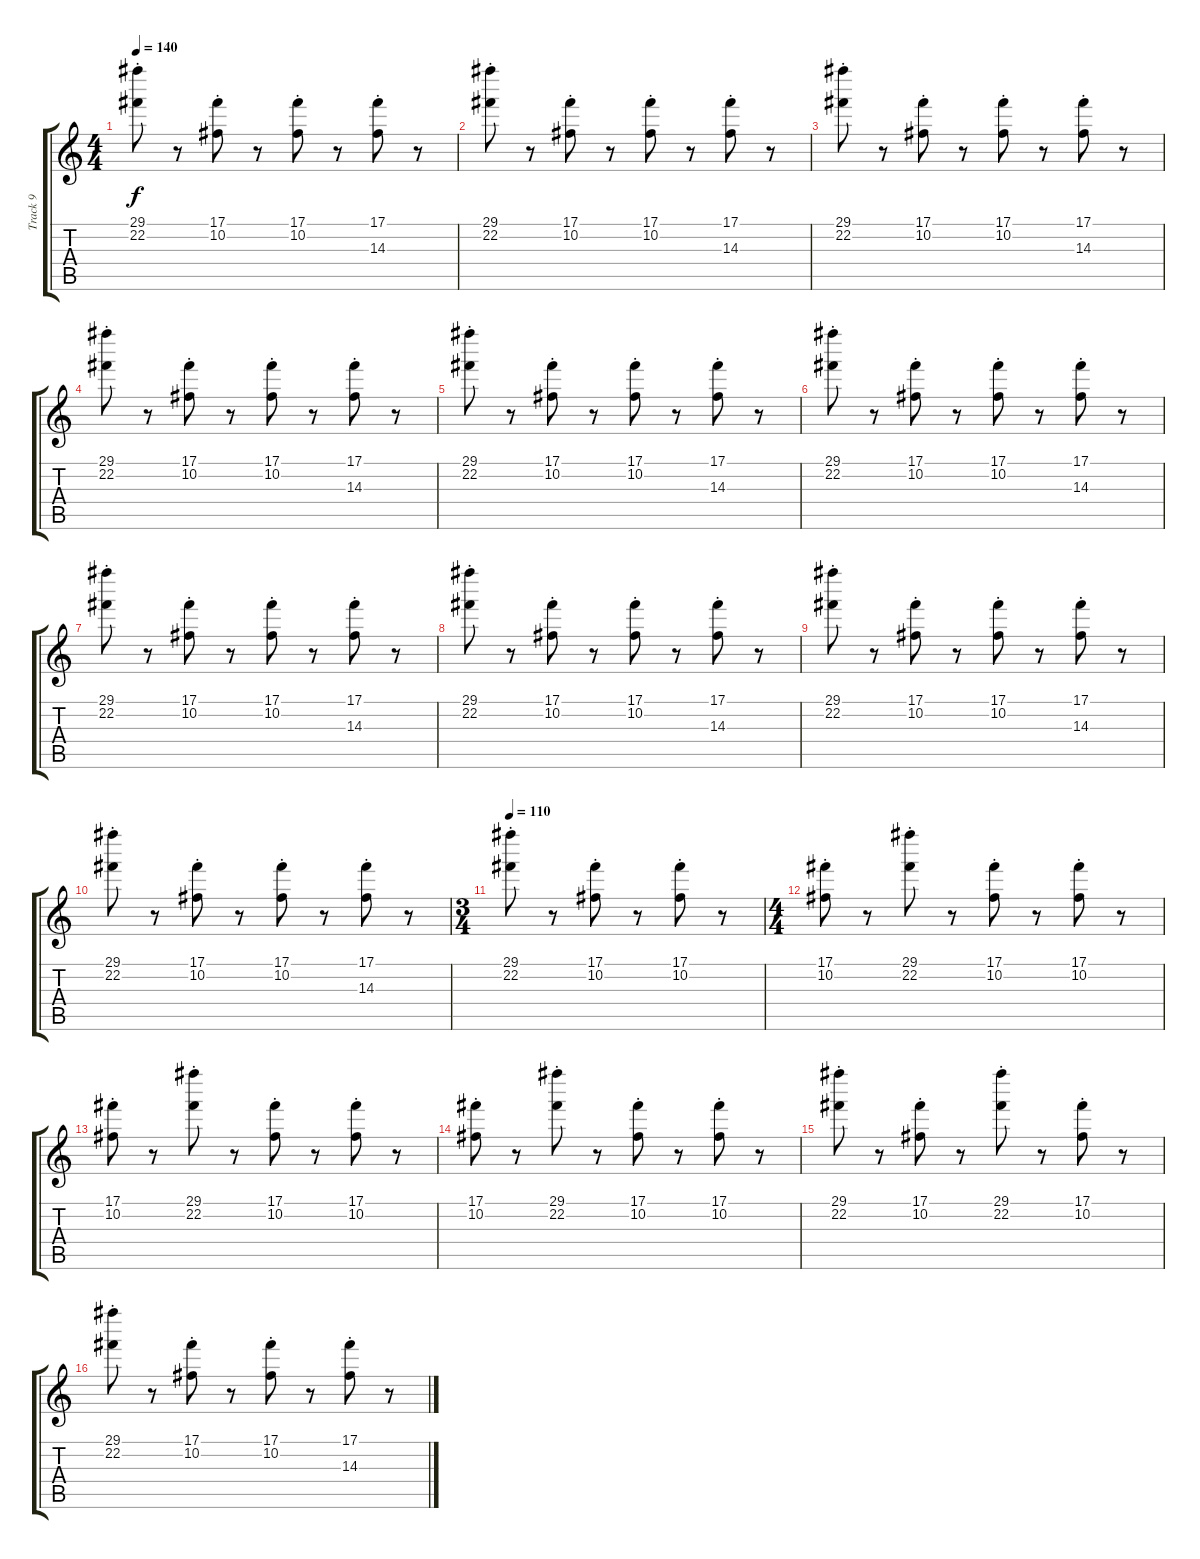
\track ("Track 9" "Track 9") {mute instrument electricbassfinger}
\staff {score tabs}
\tuning (Db4 Ab3 E3 B2 Gb2 B1) {hide}
\ts (4 4)
\tempo 140
\clef g2
\ks c
(29.1{st} 22.2{st}).8{dy f} r.8 (17.1{st} 10.2{st}).8 r.8 (17.1{st} 10.2{st}).8 r.8 (17.1{st} 14.3{st}).8 r.8 |
(29.1{st} 22.2{st}).8 r.8 (17.1{st} 10.2{st}).8 r.8 (17.1{st} 10.2{st}).8 r.8 (17.1{st} 14.3{st}).8 r.8 |
(29.1{st} 22.2{st}).8 r.8 (17.1{st} 10.2{st}).8 r.8 (17.1{st} 10.2{st}).8 r.8 (17.1{st} 14.3{st}).8 r.8 |
(29.1{st} 22.2{st}).8 r.8 (17.1{st} 10.2{st}).8 r.8 (17.1{st} 10.2{st}).8 r.8 (17.1{st} 14.3{st}).8 r.8 |
(29.1{st} 22.2{st}).8 r.8 (17.1{st} 10.2{st}).8 r.8 (17.1{st} 10.2{st}).8 r.8 (17.1{st} 14.3{st}).8 r.8 |
(29.1{st} 22.2{st}).8 r.8 (17.1{st} 10.2{st}).8 r.8 (17.1{st} 10.2{st}).8 r.8 (17.1{st} 14.3{st}).8 r.8 |
(29.1{st} 22.2{st}).8 r.8 (17.1{st} 10.2{st}).8 r.8 (17.1{st} 10.2{st}).8 r.8 (17.1{st} 14.3{st}).8 r.8 |
(29.1{st} 22.2{st}).8 r.8 (17.1{st} 10.2{st}).8 r.8 (17.1{st} 10.2{st}).8 r.8 (17.1{st} 14.3{st}).8 r.8 |
(29.1{st} 22.2{st}).8 r.8 (17.1{st} 10.2{st}).8 r.8 (17.1{st} 10.2{st}).8 r.8 (17.1{st} 14.3{st}).8 r.8 |
(29.1{st} 22.2{st}).8 r.8 (17.1{st} 10.2{st}).8 r.8 (17.1{st} 10.2{st}).8 r.8 (17.1{st} 14.3{st}).8 r.8 |
\ts (3 4)
\tempo 110
(29.1{st} 22.2{st}).8 r.8 (17.1{st} 10.2{st}).8 r.8 (17.1{st} 10.2{st}).8 r.8 |
\ts (4 4)
(17.1{st} 10.2{st}).8 r.8 (29.1{st} 22.2{st}).8 r.8 (17.1{st} 10.2{st}).8 r.8 (17.1{st} 10.2{st}).8 r.8 |
(17.1{st} 10.2{st}).8 r.8 (29.1{st} 22.2{st}).8 r.8 (17.1{st} 10.2{st}).8 r.8 (17.1{st} 10.2{st}).8 r.8 |
(17.1{st} 10.2{st}).8 r.8 (29.1{st} 22.2{st}).8 r.8 (17.1{st} 10.2{st}).8 r.8 (17.1{st} 10.2{st}).8 r.8 |
(29.1{st} 22.2{st}).8 r.8 (17.1{st} 10.2{st}).8 r.8 (29.1{st} 22.2{st}).8 r.8 (17.1{st} 10.2{st}).8 r.8 |
(29.1{st} 22.2{st}).8 r.8 (17.1{st} 10.2{st}).8 r.8 (17.1{st} 10.2{st}).8 r.8 (17.1{st} 14.3{st}).8 r.8
